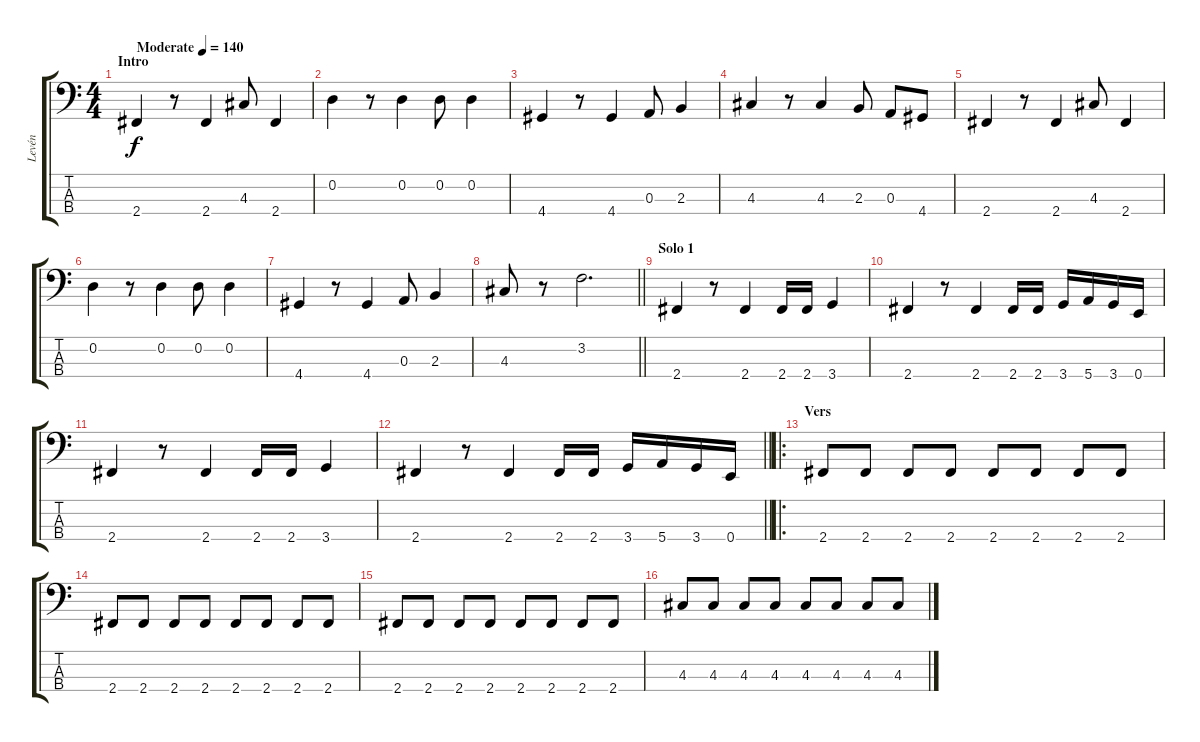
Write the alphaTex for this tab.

\track ("Levén" "Levén") {instrument electricbasspick}
\staff {score tabs}
\tuning (G2 D2 A1 E1) {hide}
\ts (4 4)
\section ("" "Intro")
\tempo (140 "Moderate")
\clef f4
\ks c
2.4.4{dy f instrument electricbasspick} r.8 2.4.4 4.3.8 2.4.4 |
0.2.4 r.8 0.2.4 0.2.8 0.2.4 |
4.4.4 r.8 4.4.4 0.3.8 2.3.4 |
4.3.4 r.8 4.3.4 2.3.8 0.3.8 4.4.8 |
2.4.4 r.8 2.4.4 4.3.8 2.4.4 |
0.2.4 r.8 0.2.4 0.2.8 0.2.4 |
4.4.4 r.8 4.4.4 0.3.8 2.3.4 |
\barLineRight lightlight
4.3.8 r.8 3.2.2{d} |
\section ("" "Solo 1")
2.4.4 r.8 2.4.4 2.4.16 2.4.16 3.4.4 |
2.4.4 r.8 2.4.4 2.4.16 2.4.16 3.4.16 5.4.16 3.4.16 0.4.16 |
2.4.4 r.8 2.4.4 2.4.16 2.4.16 3.4.4 |
\barLineRight lightlight
2.4.4 r.8 2.4.4 2.4.16 2.4.16 3.4.16 5.4.16 3.4.16 0.4.16 |
\ro
\section ("" "Vers")
2.4.8 2.4.8 2.4.8 2.4.8 2.4.8 2.4.8 2.4.8 2.4.8 |
2.4.8 2.4.8 2.4.8 2.4.8 2.4.8 2.4.8 2.4.8 2.4.8 |
2.4.8 2.4.8 2.4.8 2.4.8 2.4.8 2.4.8 2.4.8 2.4.8 |
4.3.8 4.3.8 4.3.8 4.3.8 4.3.8 4.3.8 4.3.8 4.3.8
